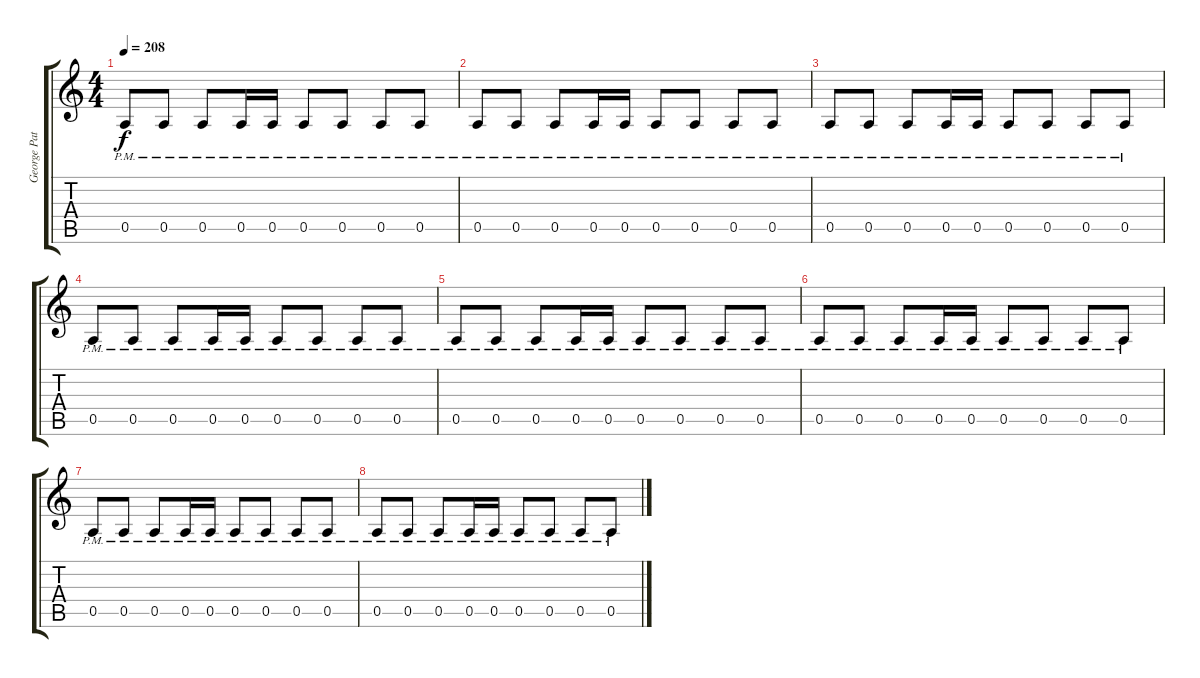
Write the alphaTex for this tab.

\track ("George Patas" "George Pat") {instrument distortionguitar}
\staff {score tabs}
\tuning (E4 B3 G3 D3 A2 E2) {hide}
\ts (4 4)
\tempo 208
\clef g2
\ks c
0.5{pm}.8{dy f} 0.5{pm}.8 0.5{pm}.8 0.5{pm}.16 0.5{pm}.16 0.5{pm}.8 0.5{pm}.8 0.5{pm}.8 0.5{pm}.8 |
0.5{pm}.8 0.5{pm}.8 0.5{pm}.8 0.5{pm}.16 0.5{pm}.16 0.5{pm}.8 0.5{pm}.8 0.5{pm}.8 0.5{pm}.8 |
0.5{pm}.8 0.5{pm}.8 0.5{pm}.8 0.5{pm}.16 0.5{pm}.16 0.5{pm}.8 0.5{pm}.8 0.5{pm}.8 0.5{pm}.8 |
0.5{pm}.8 0.5{pm}.8 0.5{pm}.8 0.5{pm}.16 0.5{pm}.16 0.5{pm}.8 0.5{pm}.8 0.5{pm}.8 0.5{pm}.8 |
0.5{pm}.8 0.5{pm}.8 0.5{pm}.8 0.5{pm}.16 0.5{pm}.16 0.5{pm}.8 0.5{pm}.8 0.5{pm}.8 0.5{pm}.8 |
0.5{pm}.8 0.5{pm}.8 0.5{pm}.8 0.5{pm}.16 0.5{pm}.16 0.5{pm}.8 0.5{pm}.8 0.5{pm}.8 0.5{pm}.8 |
0.5{pm}.8 0.5{pm}.8 0.5{pm}.8 0.5{pm}.16 0.5{pm}.16 0.5{pm}.8 0.5{pm}.8 0.5{pm}.8 0.5{pm}.8 |
0.5{pm}.8 0.5{pm}.8 0.5{pm}.8 0.5{pm}.16 0.5{pm}.16 0.5{pm}.8 0.5{pm}.8 0.5{pm}.8 0.5{pm}.8
